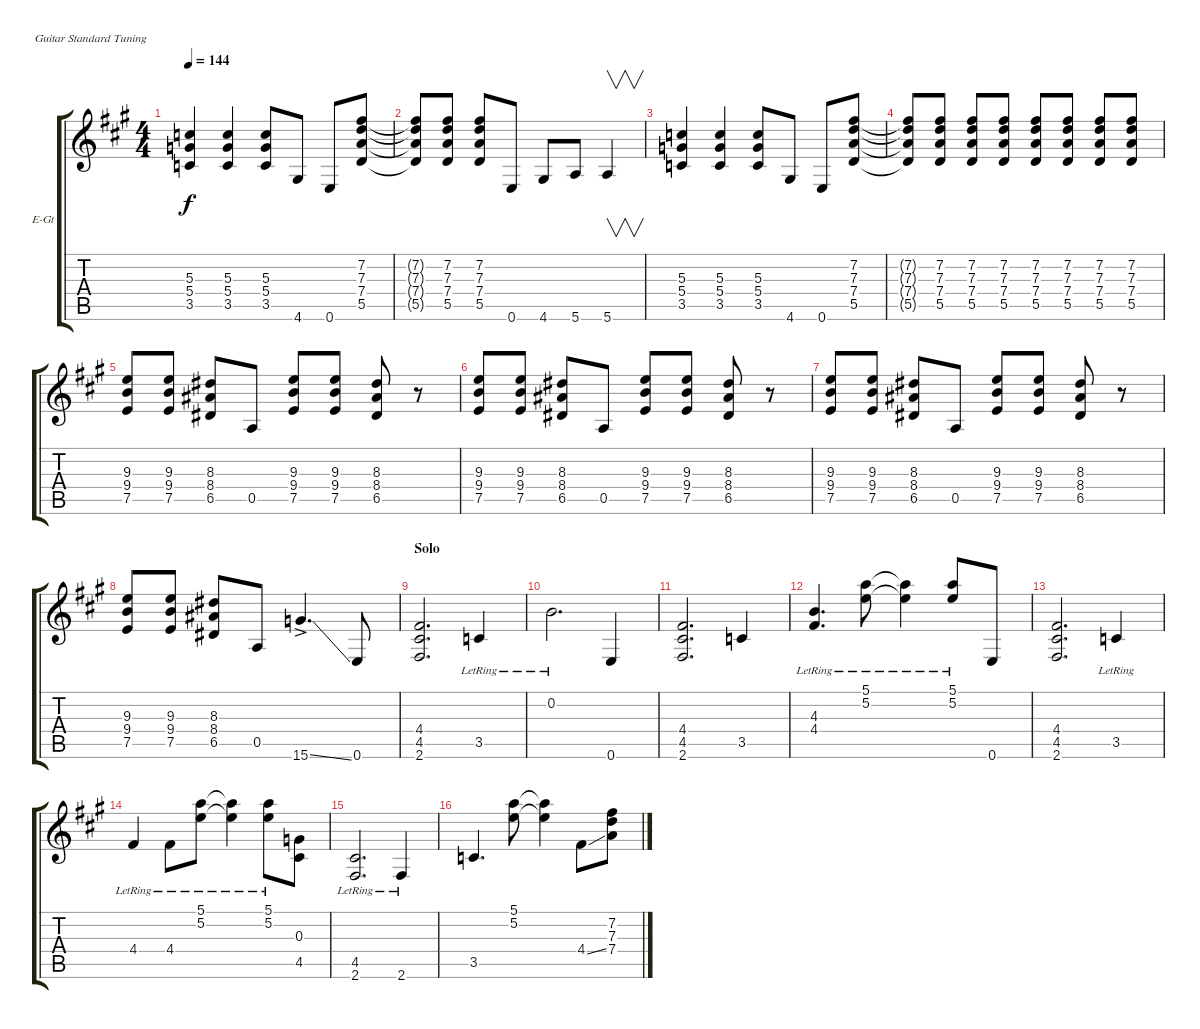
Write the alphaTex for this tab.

\defaultSystemsLayout 4
\bracketExtendMode groupsimilarinstruments
\firstSystemTrackNameOrientation horizontal
\otherSystemsTrackNameOrientation horizontal
\track ("Electric Guitar" "E-Gt") {instrument distortionguitar}
\staff {score tabs}
\tuning (E4 B3 G3 D3 A2 E2)
\ts (4 4)
\tempo 144
\clef g2
\scale
1.07062
\ks a
(3.5 5.4 5.3).4{dy f} (3.5 5.4 5.3).4 (3.5 5.4 5.3).8 4.6.8 0.6.8 (5.5 7.4 7.3 7.2).8 |
\scale
0.929382 (5.5{t} 7.4{t} 7.3{t} 7.2{t}).8 (5.5 7.4 7.3 7.2).8 (5.5 7.4 7.3 7.2).8 0.6.8 4.6.8 5.6.8 5.6.4{v} |
\scale
1.07062 (3.5 5.4 5.3).4 (3.5 5.4 5.3).4 (3.5 5.4 5.3).8 4.6.8 0.6.8 (5.5 7.4 7.3 7.2).8 |
\scale
0.929382 (5.5{t} 7.4{t} 7.3{t} 7.2{t}).8 (5.5 7.4 7.3 7.2).8 (5.5 7.4 7.3 7.2).8 (5.5 7.4 7.3 7.2).8 (5.5 7.4 7.3 7.2).8 (5.5 7.4 7.3 7.2).8 (5.5 7.4 7.3 7.2).8 (5.5 7.4 7.3 7.2).8 |
\scale
1.07062 (7.5 9.4 9.3).8 (7.5 9.4 9.3).8 (6.5 8.4 8.3).8 0.5.8 (7.5 9.4 9.3).8 (7.5 9.4 9.3).8 (6.5 8.4 8.3).8 r.8 |
\scale
0.929382 (7.5 9.4 9.3).8 (7.5 9.4 9.3).8 (6.5 8.4 8.3).8 0.5.8 (7.5 9.4 9.3).8 (7.5 9.4 9.3).8 (6.5 8.4 8.3).8 r.8 |
\scale
1.07062 (7.5 9.4 9.3).8 (7.5 9.4 9.3).8 (6.5 8.4 8.3).8 0.5.8 (7.5 9.4 9.3).8 (7.5 9.4 9.3).8 (6.5 8.4 8.3).8 r.8 |
\scale
0.929382 (7.5 9.4 9.3).8 (7.5 9.4 9.3).8 (6.5 8.4 8.3).8 0.5.8 15.6{ss ac}.4{d} 0.6.8 |
\section ("" "Solo")
\scale
1.07062 (2.6 4.5 4.4).2{d} 3.5{lr}.4 |
\scale
0.929382 0.2{lr}.2{d} 0.6.4 |
\scale
1.07062 (2.6 4.5 4.4).2{d} 3.5.4 |
\scale
0.929382 (4.3{lr} 4.4{lr}).4{d} (5.1{lr} 5.2{lr}).8 (5.1{lr t} 5.2{lr t}).4 (5.1{lr} 5.2{lr}).8 0.6.8 |
\scale
1.07062 (2.6 4.5 4.4).2{d} 3.5{lr}.4 |
\scale
0.929382 4.4{lr}.4 4.4{lr}.8 (5.1{lr} 5.2{lr}).8 (5.1{lr t} 5.2{lr t}).4 (5.1{lr} 5.2{lr}).8 (4.5 0.3).8 |
\scale
1.07062 (2.6{lr} 4.5{lr}).2{d} 2.6{lr}.4 |
\scale
0.929382 3.5.4{d} (5.1 5.2).8 (5.1{t} 5.2{t}).4 4.4{ss}.8 (7.4 7.3 7.2).8
